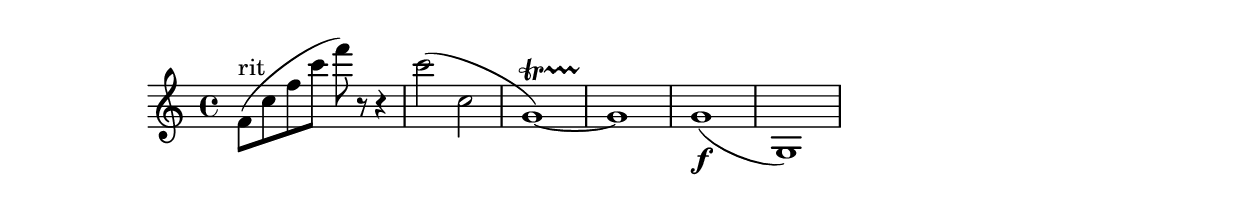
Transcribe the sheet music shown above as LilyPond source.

\version "2.19.21"

\header {
  texidoc = "Slurs do not force grobs with outside-staff-priority
too high.
"
}

\relative {
  f'8^"rit"( c' f c' f) r8 r4 |
  c2( c,2 |
  g1)~\startTrillSpan
  g1\stopTrillSpan
  g1(\f
  g,1)
}